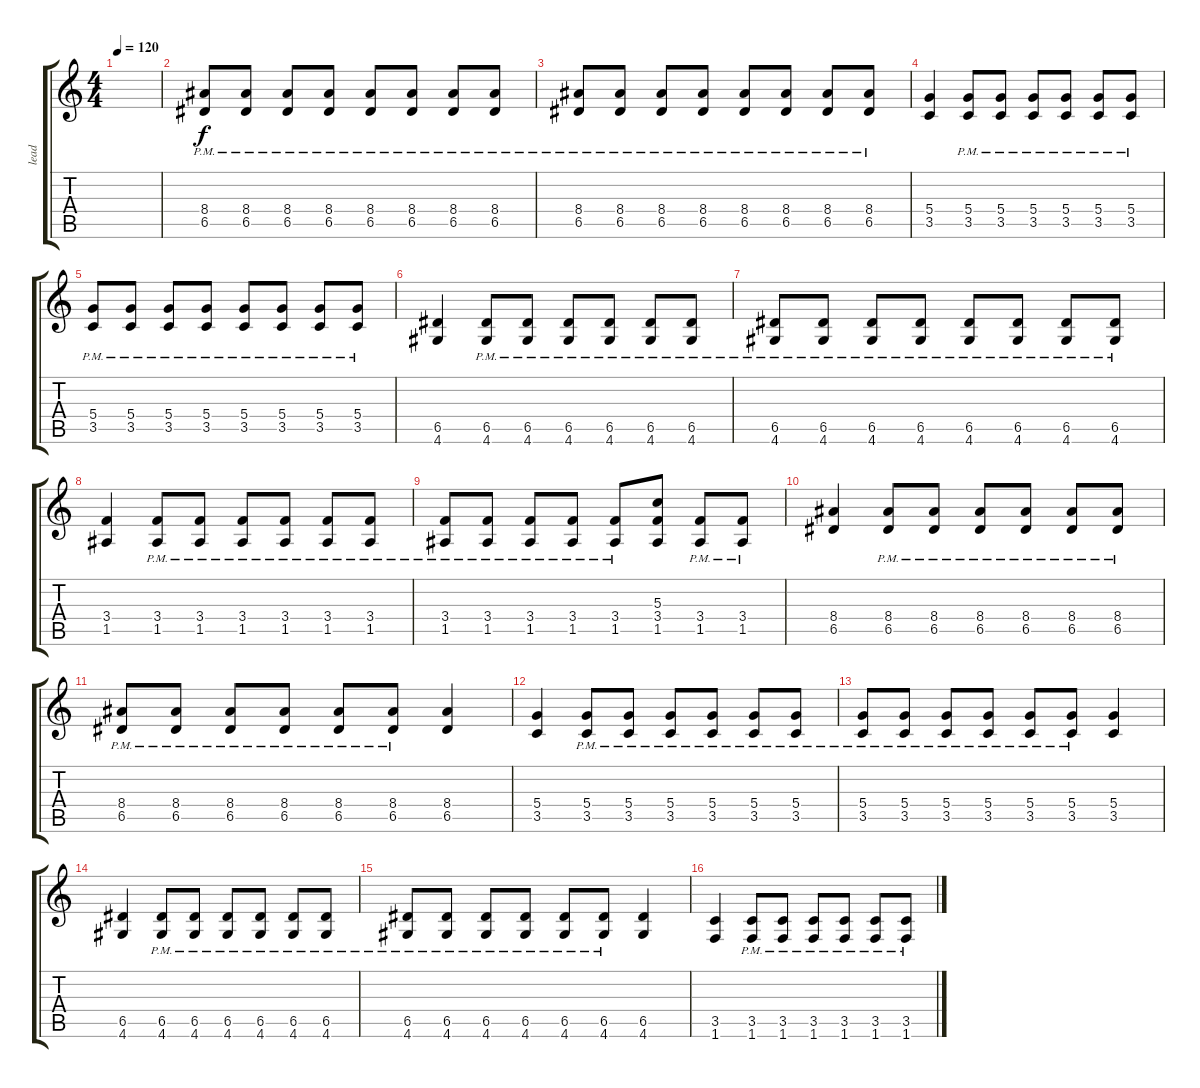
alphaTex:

\track ("lead" "lead") {instrument distortionguitar}
\staff {score tabs}
\tuning (E4 B3 G3 D3 A2 E2) {hide}
\ts (4 4)
\tempo 120
\clef g2
\ks c
|
(8.4{pm} 6.5{pm}).8{volume 9} (8.4{pm} 6.5{pm}).8 (8.4{pm} 6.5{pm}).8 (8.4{pm} 6.5{pm}).8 (8.4{pm} 6.5{pm}).8 (8.4{pm} 6.5{pm}).8 (8.4{pm} 6.5{pm}).8 (8.4{pm} 6.5{pm}).8 |
(8.4{pm} 6.5{pm}).8 (8.4{pm} 6.5{pm}).8 (8.4{pm} 6.5{pm}).8 (8.4{pm} 6.5{pm}).8 (8.4{pm} 6.5{pm}).8 (8.4{pm} 6.5{pm}).8 (8.4{pm} 6.5{pm}).8 (8.4{pm} 6.5{pm}).8 |
(5.4 3.5).4 (5.4{pm} 3.5{pm}).8 (5.4{pm} 3.5{pm}).8 (5.4{pm} 3.5{pm}).8 (5.4{pm} 3.5{pm}).8 (5.4{pm} 3.5{pm}).8 (5.4{pm} 3.5{pm}).8 |
(5.4{pm} 3.5{pm}).8 (5.4{pm} 3.5{pm}).8 (5.4{pm} 3.5{pm}).8 (5.4{pm} 3.5{pm}).8 (5.4{pm} 3.5{pm}).8 (5.4{pm} 3.5{pm}).8 (5.4{pm} 3.5{pm}).8 (5.4{pm} 3.5{pm}).8 |
(6.5 4.6).4 (6.5{pm} 4.6{pm}).8 (6.5{pm} 4.6{pm}).8 (6.5{pm} 4.6{pm}).8 (6.5{pm} 4.6{pm}).8 (6.5{pm} 4.6{pm}).8 (6.5{pm} 4.6{pm}).8 |
(6.5{pm} 4.6{pm}).8 (6.5{pm} 4.6{pm}).8 (6.5{pm} 4.6{pm}).8 (6.5{pm} 4.6{pm}).8 (6.5{pm} 4.6{pm}).8 (6.5{pm} 4.6{pm}).8 (6.5{pm} 4.6{pm}).8 (6.5{pm} 4.6{pm}).8 |
(3.4 1.5).4 (3.4{pm} 1.5{pm}).8 (3.4{pm} 1.5{pm}).8 (3.4{pm} 1.5{pm}).8 (3.4{pm} 1.5{pm}).8 (3.4{pm} 1.5{pm}).8 (3.4{pm} 1.5{pm}).8 |
(3.4{pm} 1.5{pm}).8 (3.4{pm} 1.5{pm}).8 (3.4{pm} 1.5{pm}).8 (3.4{pm} 1.5{pm}).8 (3.4{pm} 1.5{pm}).8 (5.3 3.4 1.5).8 (3.4{pm} 1.5{pm}).8 (3.4{pm} 1.5{pm}).8 |
(8.4 6.5).4 (8.4{pm} 6.5{pm}).8 (8.4{pm} 6.5{pm}).8 (8.4{pm} 6.5{pm}).8 (8.4{pm} 6.5{pm}).8 (8.4{pm} 6.5{pm}).8 (8.4{pm} 6.5{pm}).8 |
(8.4{pm} 6.5{pm}).8 (8.4{pm} 6.5{pm}).8 (8.4{pm} 6.5{pm}).8 (8.4{pm} 6.5{pm}).8 (8.4{pm} 6.5{pm}).8 (8.4{pm} 6.5{pm}).8 (8.4 6.5).4 |
(5.4 3.5).4 (5.4{pm} 3.5{pm}).8 (5.4{pm} 3.5{pm}).8 (5.4{pm} 3.5{pm}).8 (5.4{pm} 3.5{pm}).8 (5.4{pm} 3.5{pm}).8 (5.4{pm} 3.5{pm}).8 |
(5.4{pm} 3.5{pm}).8 (5.4{pm} 3.5{pm}).8 (5.4{pm} 3.5{pm}).8 (5.4{pm} 3.5{pm}).8 (5.4{pm} 3.5{pm}).8 (5.4{pm} 3.5{pm}).8 (5.4 3.5).4 |
(6.5 4.6).4 (6.5{pm} 4.6{pm}).8 (6.5{pm} 4.6{pm}).8 (6.5{pm} 4.6{pm}).8 (6.5{pm} 4.6{pm}).8 (6.5{pm} 4.6{pm}).8 (6.5{pm} 4.6{pm}).8 |
(6.5{pm} 4.6{pm}).8 (6.5{pm} 4.6{pm}).8 (6.5{pm} 4.6{pm}).8 (6.5{pm} 4.6{pm}).8 (6.5{pm} 4.6{pm}).8 (6.5{pm} 4.6{pm}).8 (6.5 4.6).4 |
(3.5 1.6).4 (3.5{pm} 1.6{pm}).8 (3.5{pm} 1.6{pm}).8 (3.5{pm} 1.6{pm}).8 (3.5{pm} 1.6{pm}).8 (3.5{pm} 1.6{pm}).8 (3.5{pm} 1.6{pm}).8
